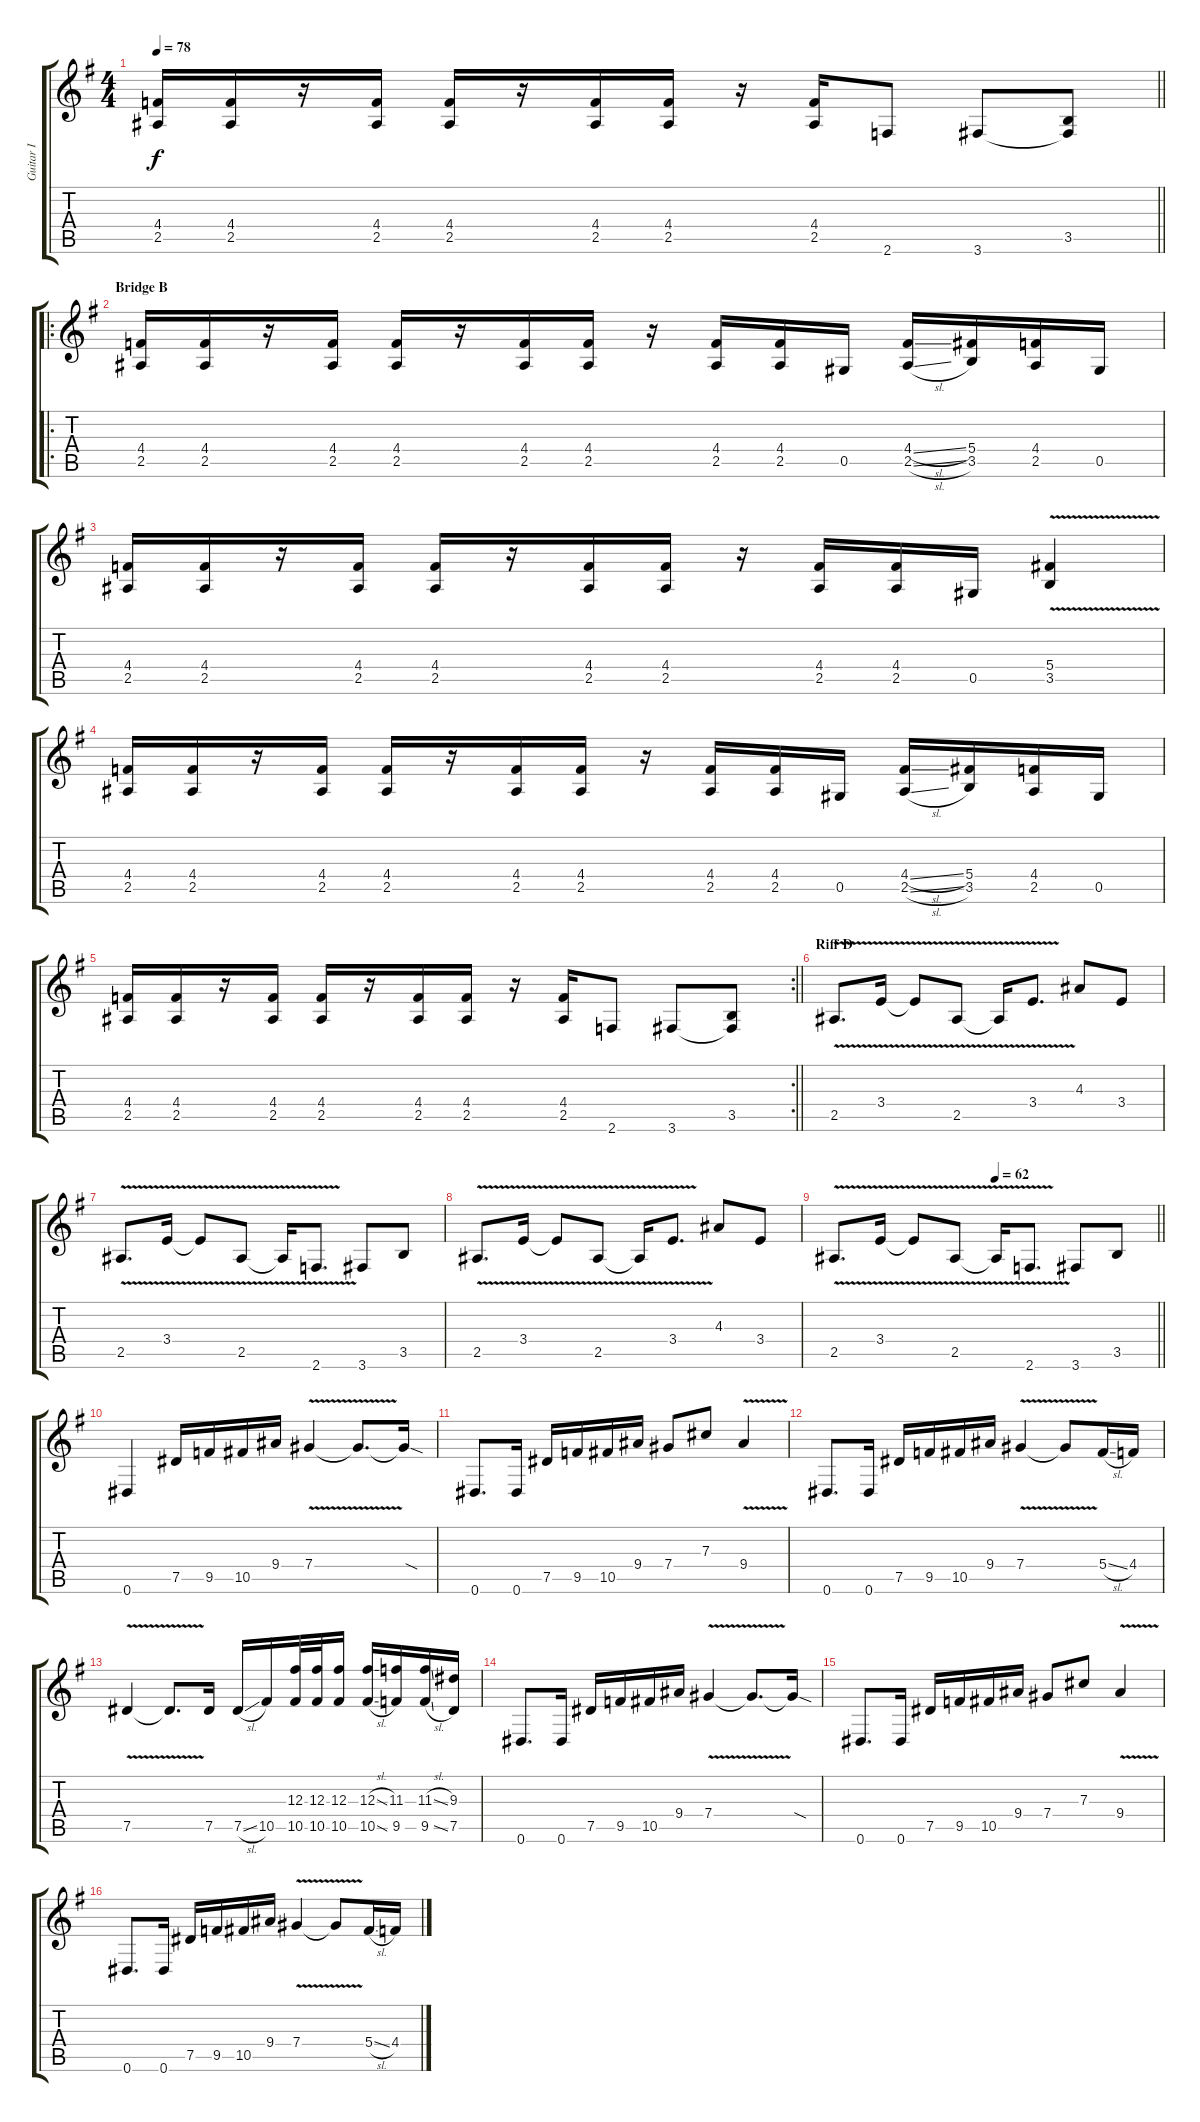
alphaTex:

\track ("Guitar I" "Guitar I") {instrument distortionguitar}
\staff {score tabs}
\tuning (Eb4 Bb3 Gb3 Db3 Ab2 Eb2) {hide}
\ts (4 4)
\tempo 78
\clef g2
\barLineRight lightlight
\ks eminor
(4.4 2.5).16{dy f} (4.4 2.5).16 r.16 (4.4 2.5).16 (4.4 2.5).16 r.16 (4.4 2.5).16 (4.4 2.5).16 r.16 (4.4 2.5).16 2.6.8 3.6.8 (3.5 3.6{t}).8 |
\ro
\section ("" "Bridge B")
(4.4 2.5).16 (4.4 2.5).16 r.16 (4.4 2.5).16 (4.4 2.5).16 r.16 (4.4 2.5).16 (4.4 2.5).16 r.16 (4.4 2.5).16 (4.4 2.5).16 0.5.16 (4.4{sl} 2.5{sl}).16 (5.4 3.5).16 (4.4 2.5).16 0.5.16 |
(4.4 2.5).16 (4.4 2.5).16 r.16 (4.4 2.5).16 (4.4 2.5).16 r.16 (4.4 2.5).16 (4.4 2.5).16 r.16 (4.4 2.5).16 (4.4 2.5).16 0.5.16 (5.4{v} 3.5{v}).4 |
(4.4 2.5).16 (4.4 2.5).16 r.16 (4.4 2.5).16 (4.4 2.5).16 r.16 (4.4 2.5).16 (4.4 2.5).16 r.16 (4.4 2.5).16 (4.4 2.5).16 0.5.16 (4.4{sl} 2.5{sl}).16 (5.4 3.5).16 (4.4 2.5).16 0.5.16 |
\rc 2
\barLineRight lightlight
(4.4 2.5).16 (4.4 2.5).16 r.16 (4.4 2.5).16 (4.4 2.5).16 r.16 (4.4 2.5).16 (4.4 2.5).16 r.16 (4.4 2.5).16 2.6.8 3.6.8 (3.5 3.6{t}).8 |
\section ("" "Riff D")
2.5{v}.8{d} 3.4{v}.16 3.4{t}.8 2.5{v}.8 2.5{t}.16 3.4{v}.8{d} 4.3.8 3.4.8 |
2.5{v}.8{d} 3.4{v}.16 3.4{t}.8 2.5{v}.8 2.5{t}.16 2.6{v}.8{d} 3.6.8 3.5.8 |
2.5{v}.8{d} 3.4{v}.16 3.4{t}.8 2.5{v}.8 2.5{t}.16 3.4{v}.8{d} 4.3.8 3.4.8 |
\tempo (62 0.5)
\barLineRight lightlight
2.5{v}.8{d} 3.4{v}.16 3.4{t}.8 2.5{v}.8 2.5{t}.16 2.6{v}.8{d} 3.6.8 3.5.8 |
\section ("" "")
0.6.4 7.5.16 9.5.16 10.5.16 9.4.16 7.4{v}.4 7.4{t}.8{d} 7.4{sod t}.16 |
0.6.8{d} 0.6.16 7.5.16 9.5.16 10.5.16 9.4.16 7.4.8 7.3.8 9.4{v}.4 |
0.6.8{d} 0.6.16 7.5.16 9.5.16 10.5.16 9.4.16 7.4{v}.4 7.4{t}.8 5.4{sl}.16 4.4.16 |
7.5{v}.4 7.5{t}.8{d} 7.5.16 7.5{sl}.16 10.5.16 (12.3 10.5).32 (12.3 10.5).32 (12.3 10.5).16 (12.3{sl} 10.5{sl}).16 (11.3 9.5).16 (11.3{sl} 9.5{sl}).16 (9.3 7.5).16 |
0.6.8{d} 0.6.16 7.5.16 9.5.16 10.5.16 9.4.16 7.4{v}.4 7.4{t}.8{d} 7.4{sod t}.16 |
0.6.8{d} 0.6.16 7.5.16 9.5.16 10.5.16 9.4.16 7.4.8 7.3.8 9.4{v}.4 |
0.6.8{d} 0.6.16 7.5.16 9.5.16 10.5.16 9.4.16 7.4{v}.4 7.4{t}.8 5.4{sl}.16 4.4.16
